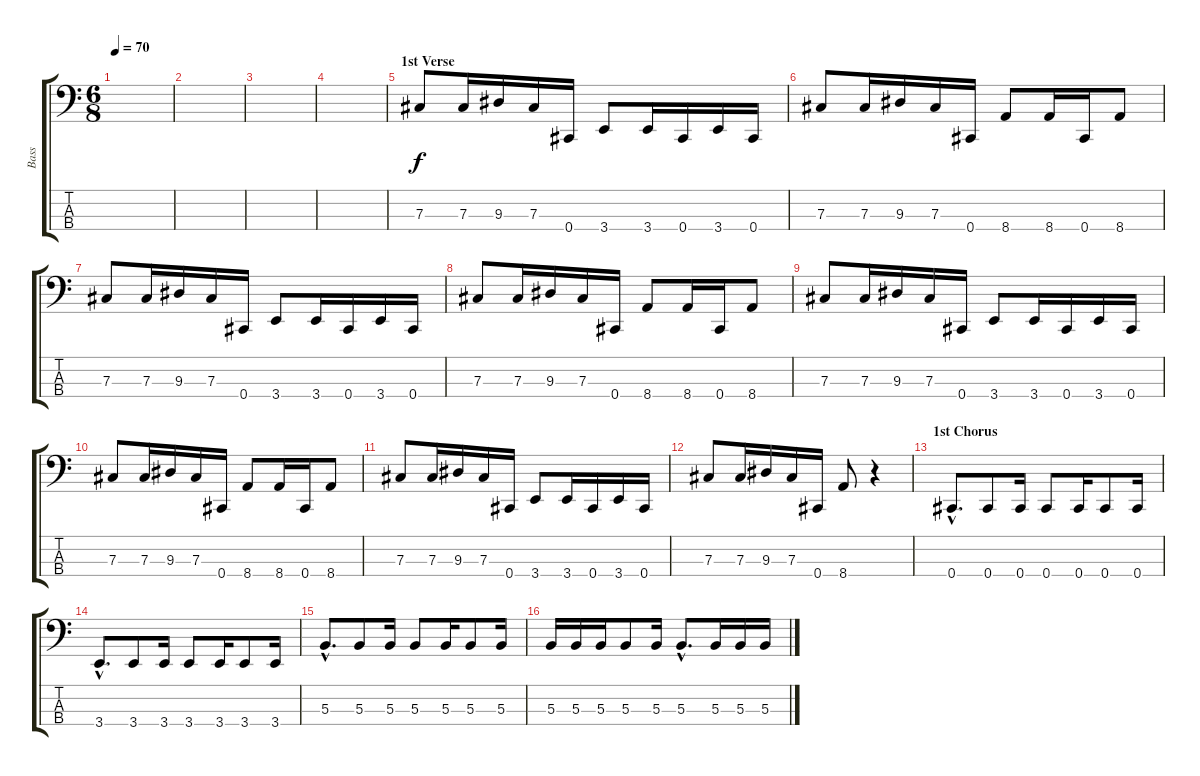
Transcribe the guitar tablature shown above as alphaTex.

\track ("Bass" "Bass") {instrument electricbasspick}
\staff {score tabs}
\tuning (E2 B1 Gb1 Db1) {hide}
\ts (6 8)
\tempo 70
\clef f4
\ks c
|
|
|
|
\section ("" "1st Verse")
7.3.8 7.3.16 9.3.16 7.3.16 0.4.16 3.4.8 3.4.16 0.4.16 3.4.16 0.4.16 |
7.3.8 7.3.16 9.3.16 7.3.16 0.4.16 8.4.8 8.4.16 0.4.16 8.4.8 |
7.3.8 7.3.16 9.3.16 7.3.16 0.4.16 3.4.8 3.4.16 0.4.16 3.4.16 0.4.16 |
7.3.8 7.3.16 9.3.16 7.3.16 0.4.16 8.4.8 8.4.16 0.4.16 8.4.8 |
7.3.8 7.3.16 9.3.16 7.3.16 0.4.16 3.4.8 3.4.16 0.4.16 3.4.16 0.4.16 |
7.3.8 7.3.16 9.3.16 7.3.16 0.4.16 8.4.8 8.4.16 0.4.16 8.4.8 |
7.3.8 7.3.16 9.3.16 7.3.16 0.4.16 3.4.8 3.4.16 0.4.16 3.4.16 0.4.16 |
7.3.8 7.3.16 9.3.16 7.3.16 0.4.16 8.4.8 r.4 |
\section ("" "1st Chorus")
0.4{hac}.8{d} 0.4.8 0.4.16 0.4.8 0.4.16 0.4.8 0.4.16 |
3.4{hac}.8{d} 3.4.8 3.4.16 3.4.8 3.4.16 3.4.8 3.4.16 |
5.3{hac}.8{d} 5.3.8 5.3.16 5.3.8 5.3.16 5.3.8 5.3.16 |
5.3.16 5.3.16 5.3.16 5.3.8 5.3.16 5.3{hac}.8{d} 5.3.16 5.3.16 5.3.16
